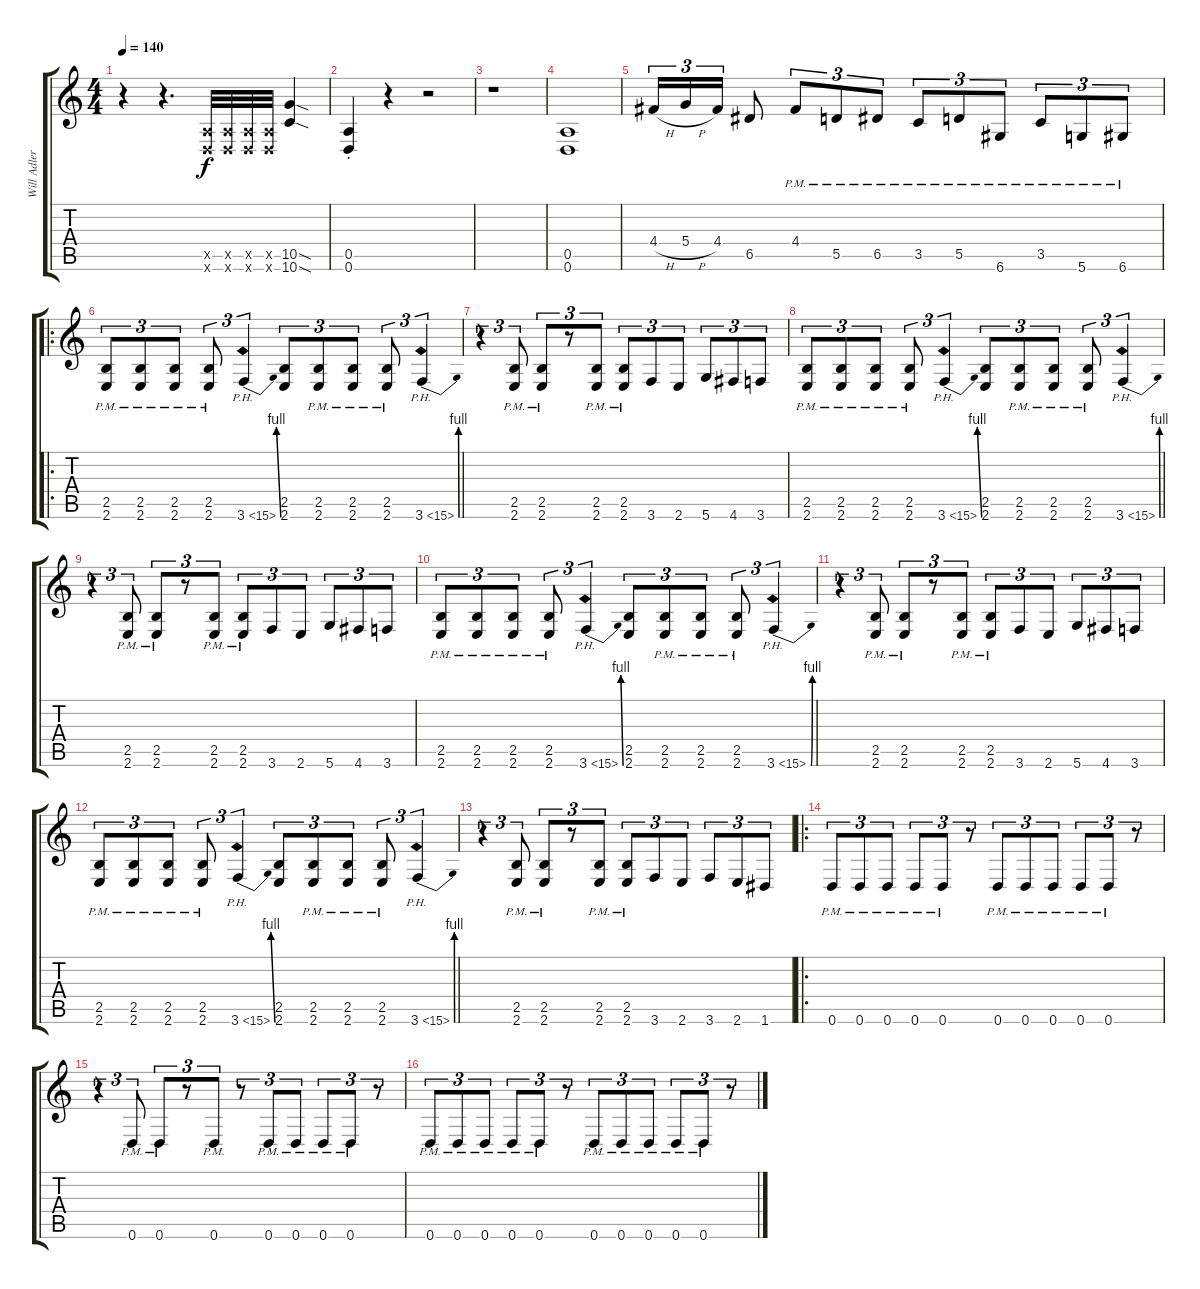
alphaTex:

\track ("Will Adler" "Will Adler") {instrument distortionguitar}
\staff {score tabs}
\tuning (E4 B3 G3 D3 A2 D2) {hide}
\ts (4 4)
\tempo 140
\clef g2
\ks c
r.4{dy f instrument distortionguitar} r.4{d} (0.5{x} 0.6{x}).32 (0.5{x} 0.6{x}).32 (0.5{x} 0.6{x}).32 (0.5{x} 0.6{x}).32 (10.5{sod} 10.6{sod}).4 |
(0.5{st} 0.6{st}).4 r.4 r.2 |
r.1 |
(0.5 0.6).1 |
4.4{h}.16{tu (3 2)} 5.4{h}.16{tu (3 2)} 4.4.16{tu (3 2)} 6.5.8 4.4{pm}.8{tu (3 2)} 5.5{pm}.8{tu (3 2)} 6.5{pm}.8{tu (3 2)} 3.5{pm}.8{tu (3 2)} 5.5{pm}.8{tu (3 2)} 6.6{pm}.8{tu (3 2)} 3.5{pm}.8{tu (3 2)} 5.6{pm}.8{tu (3 2)} 6.6{pm}.8{tu (3 2)} |
\ro
(2.5{pm} 2.6{pm}).8{tu (3 2)} (2.5{pm} 2.6{pm}).8{tu (3 2)} (2.5{pm} 2.6{pm}).8{tu (3 2)} (2.5{pm} 2.6{pm}).8{tu (3 2)} 3.6{be (bend 0 0 60 4) ph 12}.4{tu (3 2)} (2.5 2.6).8{tu (3 2)} (2.5{pm} 2.6{pm}).8{tu (3 2)} (2.5{pm} 2.6{pm}).8{tu (3 2)} (2.5{pm} 2.6{pm}).8{tu (3 2)} 3.6{be (bend 0 0 60 4) ph 12}.4{tu (3 2)} |
r.4{tu (3 2)} (2.5{pm} 2.6{pm}).8{tu (3 2)} (2.5{pm} 2.6{pm}).8{tu (3 2)} r.8{tu (3 2)} (2.5{pm} 2.6{pm}).8{tu (3 2)} (2.5{pm} 2.6{pm}).8{tu (3 2)} 3.6.8{tu (3 2)} 2.6.8{tu (3 2)} 5.6.8{tu (3 2)} 4.6.8{tu (3 2)} 3.6.8{tu (3 2)} |
(2.5{pm} 2.6{pm}).8{tu (3 2)} (2.5{pm} 2.6{pm}).8{tu (3 2)} (2.5{pm} 2.6{pm}).8{tu (3 2)} (2.5{pm} 2.6{pm}).8{tu (3 2)} 3.6{be (bend 0 0 60 4) ph 12}.4{tu (3 2)} (2.5 2.6).8{tu (3 2)} (2.5{pm} 2.6{pm}).8{tu (3 2)} (2.5{pm} 2.6{pm}).8{tu (3 2)} (2.5{pm} 2.6{pm}).8{tu (3 2)} 3.6{be (bend 0 0 60 4) ph 12}.4{tu (3 2)} |
r.4{tu (3 2)} (2.5{pm} 2.6{pm}).8{tu (3 2)} (2.5{pm} 2.6{pm}).8{tu (3 2)} r.8{tu (3 2)} (2.5{pm} 2.6{pm}).8{tu (3 2)} (2.5{pm} 2.6{pm}).8{tu (3 2)} 3.6.8{tu (3 2)} 2.6.8{tu (3 2)} 5.6.8{tu (3 2)} 4.6.8{tu (3 2)} 3.6.8{tu (3 2)} |
(2.5{pm} 2.6{pm}).8{tu (3 2)} (2.5{pm} 2.6{pm}).8{tu (3 2)} (2.5{pm} 2.6{pm}).8{tu (3 2)} (2.5{pm} 2.6{pm}).8{tu (3 2)} 3.6{be (bend 0 0 60 4) ph 12}.4{tu (3 2)} (2.5 2.6).8{tu (3 2)} (2.5{pm} 2.6{pm}).8{tu (3 2)} (2.5{pm} 2.6{pm}).8{tu (3 2)} (2.5{pm} 2.6{pm}).8{tu (3 2)} 3.6{be (bend 0 0 60 4) ph 12}.4{tu (3 2)} |
r.4{tu (3 2)} (2.5{pm} 2.6{pm}).8{tu (3 2)} (2.5{pm} 2.6{pm}).8{tu (3 2)} r.8{tu (3 2)} (2.5{pm} 2.6{pm}).8{tu (3 2)} (2.5{pm} 2.6{pm}).8{tu (3 2)} 3.6.8{tu (3 2)} 2.6.8{tu (3 2)} 5.6.8{tu (3 2)} 4.6.8{tu (3 2)} 3.6.8{tu (3 2)} |
(2.5{pm} 2.6{pm}).8{tu (3 2)} (2.5{pm} 2.6{pm}).8{tu (3 2)} (2.5{pm} 2.6{pm}).8{tu (3 2)} (2.5{pm} 2.6{pm}).8{tu (3 2)} 3.6{be (bend 0 0 60 4) ph 12}.4{tu (3 2)} (2.5 2.6).8{tu (3 2)} (2.5{pm} 2.6{pm}).8{tu (3 2)} (2.5{pm} 2.6{pm}).8{tu (3 2)} (2.5{pm} 2.6{pm}).8{tu (3 2)} 3.6{be (bend 0 0 60 4) ph 12}.4{tu (3 2)} |
r.4{tu (3 2)} (2.5{pm} 2.6{pm}).8{tu (3 2)} (2.5{pm} 2.6{pm}).8{tu (3 2)} r.8{tu (3 2)} (2.5{pm} 2.6{pm}).8{tu (3 2)} (2.5{pm} 2.6{pm}).8{tu (3 2)} 3.6.8{tu (3 2)} 2.6.8{tu (3 2)} 3.6.8{tu (3 2)} 2.6.8{tu (3 2)} 1.6.8{tu (3 2)} |
\ro
0.6{pm}.8{tu (3 2)} 0.6{pm}.8{tu (3 2)} 0.6{pm}.8{tu (3 2)} 0.6{pm}.8{tu (3 2)} 0.6{pm}.8{tu (3 2)} r.8{tu (3 2)} 0.6{pm}.8{tu (3 2)} 0.6{pm}.8{tu (3 2)} 0.6{pm}.8{tu (3 2)} 0.6{pm}.8{tu (3 2)} 0.6{pm}.8{tu (3 2)} r.8{tu (3 2)} |
r.4{tu (3 2)} 0.6{pm}.8{tu (3 2)} 0.6{pm}.8{tu (3 2)} r.8{tu (3 2)} 0.6{pm}.8{tu (3 2)} r.8{tu (3 2)} 0.6{pm}.8{tu (3 2)} 0.6{pm}.8{tu (3 2)} 0.6{pm}.8{tu (3 2)} 0.6{pm}.8{tu (3 2)} r.8{tu (3 2)} |
0.6{pm}.8{tu (3 2)} 0.6{pm}.8{tu (3 2)} 0.6{pm}.8{tu (3 2)} 0.6{pm}.8{tu (3 2)} 0.6{pm}.8{tu (3 2)} r.8{tu (3 2)} 0.6{pm}.8{tu (3 2)} 0.6{pm}.8{tu (3 2)} 0.6{pm}.8{tu (3 2)} 0.6{pm}.8{tu (3 2)} 0.6{pm}.8{tu (3 2)} r.8{tu (3 2)}
